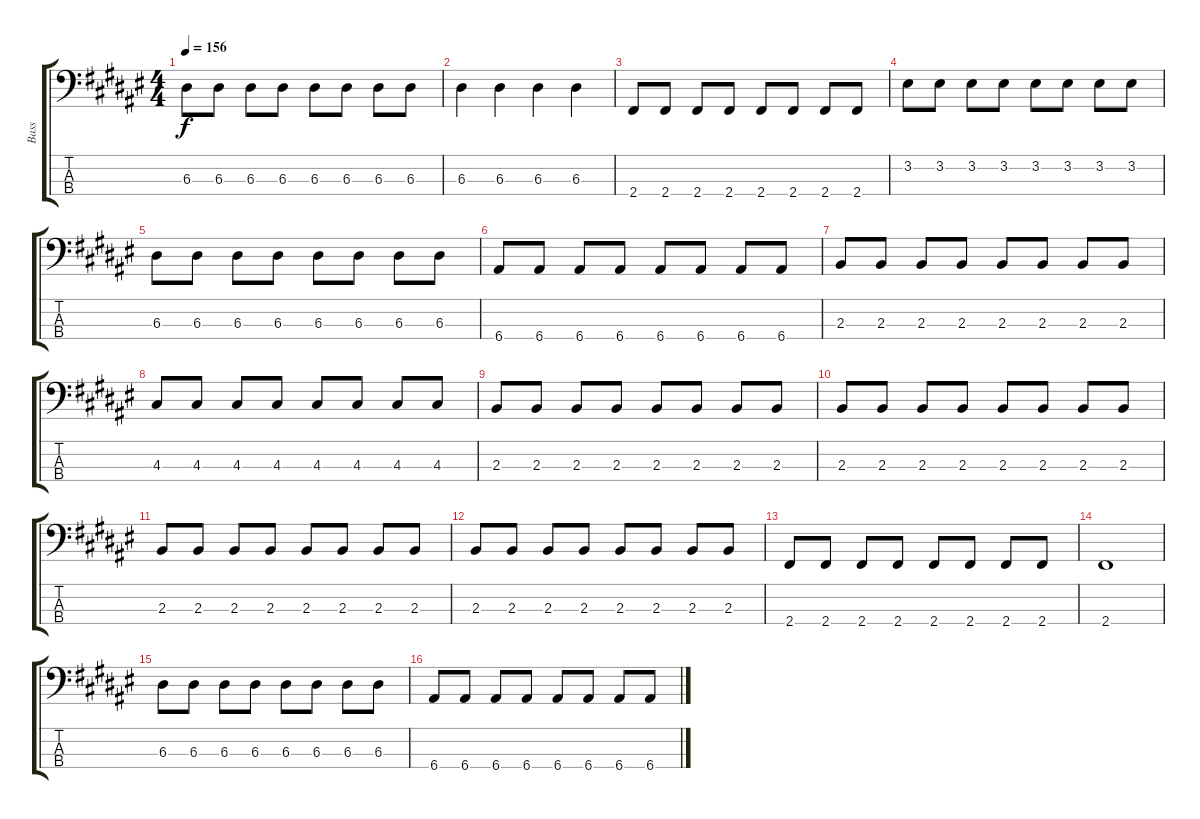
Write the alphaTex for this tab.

\track ("Bass" "Bass") {instrument electricbassfinger}
\staff {score tabs}
\tuning (G2 D2 A1 E1) {hide}
\ts (4 4)
\tempo 156
\clef f4
\ks f#
6.3.8{dy f} 6.3.8 6.3.8 6.3.8 6.3.8 6.3.8 6.3.8 6.3.8 |
6.3.4 6.3.4 6.3.4 6.3.4 |
2.4.8 2.4.8 2.4.8 2.4.8 2.4.8 2.4.8 2.4.8 2.4.8 |
3.2.8 3.2.8 3.2.8 3.2.8 3.2.8 3.2.8 3.2.8 3.2.8 |
6.3.8 6.3.8 6.3.8 6.3.8 6.3.8 6.3.8 6.3.8 6.3.8 |
6.4.8 6.4.8 6.4.8 6.4.8 6.4.8 6.4.8 6.4.8 6.4.8 |
2.3.8 2.3.8 2.3.8 2.3.8 2.3.8 2.3.8 2.3.8 2.3.8 |
4.3.8 4.3.8 4.3.8 4.3.8 4.3.8 4.3.8 4.3.8 4.3.8 |
2.3.8 2.3.8 2.3.8 2.3.8 2.3.8 2.3.8 2.3.8 2.3.8 |
2.3.8 2.3.8 2.3.8 2.3.8 2.3.8 2.3.8 2.3.8 2.3.8 |
2.3.8 2.3.8 2.3.8 2.3.8 2.3.8 2.3.8 2.3.8 2.3.8 |
2.3.8 2.3.8 2.3.8 2.3.8 2.3.8 2.3.8 2.3.8 2.3.8 |
2.4.8 2.4.8 2.4.8 2.4.8 2.4.8 2.4.8 2.4.8 2.4.8 |
2.4.1 |
6.3.8 6.3.8 6.3.8 6.3.8 6.3.8 6.3.8 6.3.8 6.3.8 |
6.4.8 6.4.8 6.4.8 6.4.8 6.4.8 6.4.8 6.4.8 6.4.8
